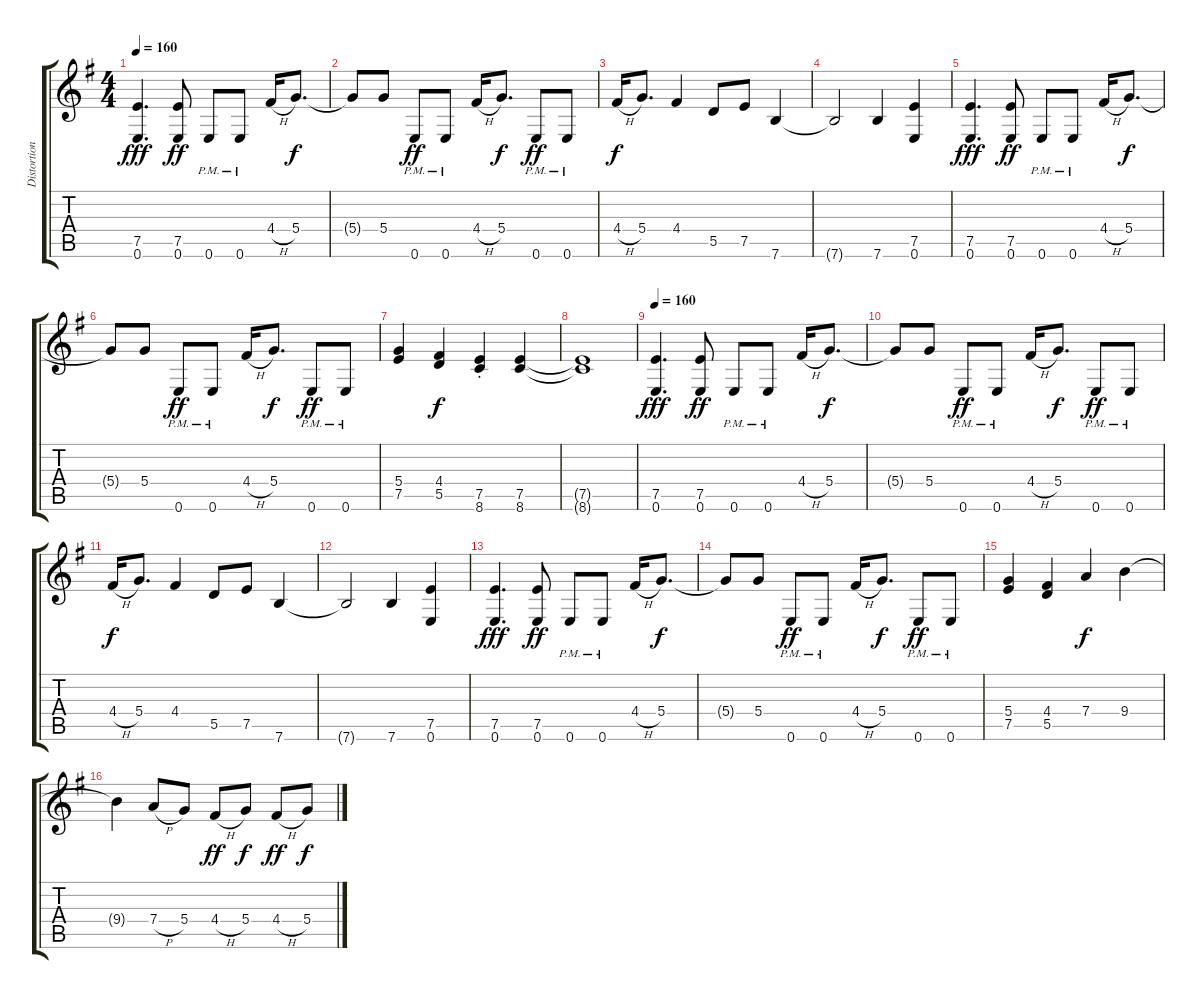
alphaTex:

\track ("Distortion" "Distortion") {instrument overdrivenguitar}
\staff {score tabs}
\tuning (E4 B3 G3 D3 A2 E2) {hide}
\ts (4 4)
\tempo 160
\clef g2
\ks g
(7.5 0.6).4{d dy fff} (7.5 0.6).8{dy ff} 0.6{pm}.8 0.6{pm}.8 4.4{h}.16 5.4.8{d dy f} |
5.4{t}.8 5.4.8 0.6{pm}.8{dy ff} 0.6{pm}.8 4.4{h}.16 5.4.8{d dy f} 0.6{pm}.8{dy ff} 0.6{pm}.8 |
4.4{h}.16{dy f} 5.4.8{d} 4.4.4 5.5.8 7.5.8 7.6.4 |
7.6{t}.2 7.6.4 (7.5 0.6).4 |
(7.5 0.6).4{d dy fff} (7.5 0.6).8{dy ff} 0.6{pm}.8 0.6{pm}.8 4.4{h}.16 5.4.8{d dy f} |
5.4{t}.8 5.4.8 0.6{pm}.8{dy ff} 0.6{pm}.8 4.4{h}.16 5.4.8{d dy f} 0.6{pm}.8{dy ff} 0.6{pm}.8 |
(5.4 7.5).4 (4.4 5.5).4{dy f} (7.5{st} 8.6{st}).4 (7.5 8.6).4 |
(7.5{t} 8.6{t}).1 |
\tempo 160
(7.5 0.6).4{d dy fff} (7.5 0.6).8{dy ff} 0.6{pm}.8 0.6{pm}.8 4.4{h}.16 5.4.8{d dy f} |
5.4{t}.8 5.4.8 0.6{pm}.8{dy ff} 0.6{pm}.8 4.4{h}.16 5.4.8{d dy f} 0.6{pm}.8{dy ff} 0.6{pm}.8 |
4.4{h}.16{dy f} 5.4.8{d} 4.4.4 5.5.8 7.5.8 7.6.4 |
7.6{t}.2 7.6.4 (7.5 0.6).4 |
(7.5 0.6).4{d dy fff} (7.5 0.6).8{dy ff} 0.6{pm}.8 0.6{pm}.8 4.4{h}.16 5.4.8{d dy f} |
5.4{t}.8 5.4.8 0.6{pm}.8{dy ff} 0.6{pm}.8 4.4{h}.16 5.4.8{d dy f} 0.6{pm}.8{dy ff} 0.6{pm}.8 |
(5.4 7.5).4 (4.4 5.5).4 7.4.4{dy f} 9.4.4 |
9.4{t}.4 7.4{h}.8 5.4.8 4.4{h}.8{dy ff} 5.4.8{dy f} 4.4{h}.8{dy ff} 5.4.8{dy f}
